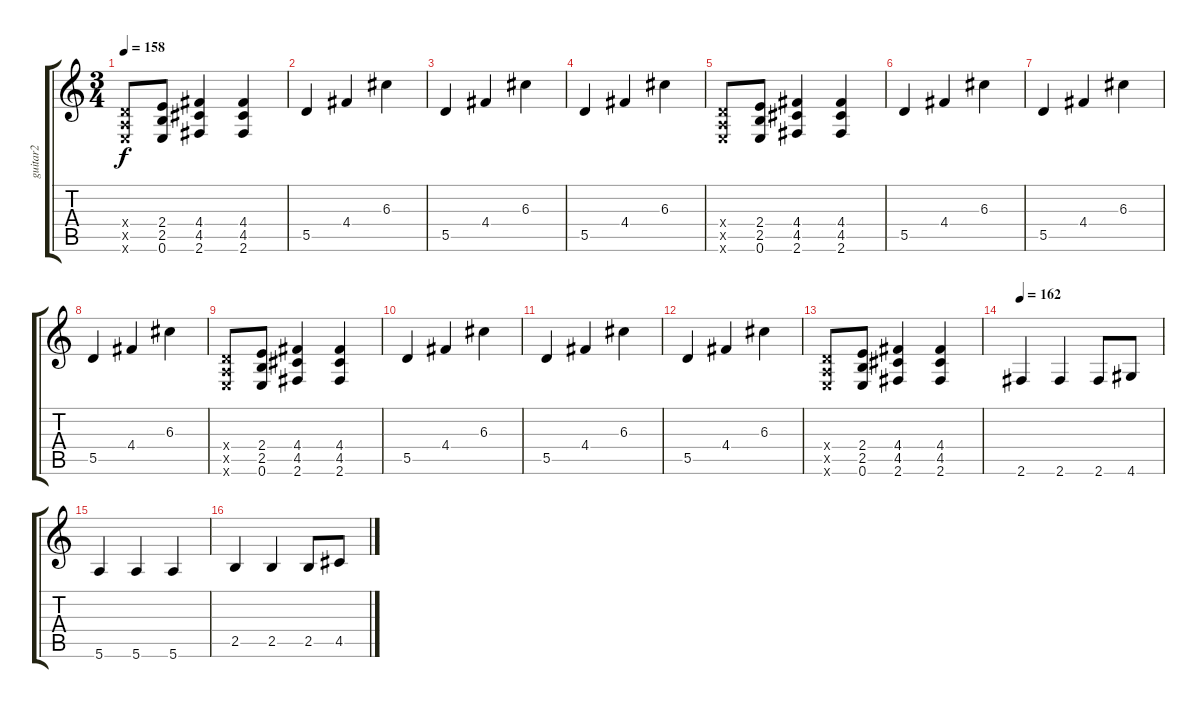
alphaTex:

\track ("guitar2" "guitar2") {instrument distortionguitar}
\staff {score tabs}
\tuning (E4 B3 G3 D3 A2 E2) {hide}
\ts (3 4)
\tempo 158
\clef g2
\ks c
(0.4{x} 0.5{x} 0.6{x}).8{dy f} (2.4 2.5 0.6).8 (4.4 4.5 2.6).4 (4.4 4.5 2.6).4 |
5.5.4 4.4.4 6.3.4 |
5.5.4 4.4.4 6.3.4 |
5.5.4 4.4.4 6.3.4 |
(0.4{x} 0.5{x} 0.6{x}).8 (2.4 2.5 0.6).8 (4.4 4.5 2.6).4 (4.4 4.5 2.6).4 |
5.5.4 4.4.4 6.3.4 |
5.5.4 4.4.4 6.3.4 |
5.5.4 4.4.4 6.3.4 |
(0.4{x} 0.5{x} 0.6{x}).8 (2.4 2.5 0.6).8 (4.4 4.5 2.6).4 (4.4 4.5 2.6).4 |
5.5.4 4.4.4 6.3.4 |
5.5.4 4.4.4 6.3.4 |
5.5.4 4.4.4 6.3.4 |
(0.4{x} 0.5{x} 0.6{x}).8 (2.4 2.5 0.6).8 (4.4 4.5 2.6).4 (4.4 4.5 2.6).4 |
\tempo 162
2.6.4{instrument electricguitarclean} 2.6.4 2.6.8 4.6.8 |
5.6.4 5.6.4 5.6.4 |
2.5.4 2.5.4 2.5.8 4.5.8
